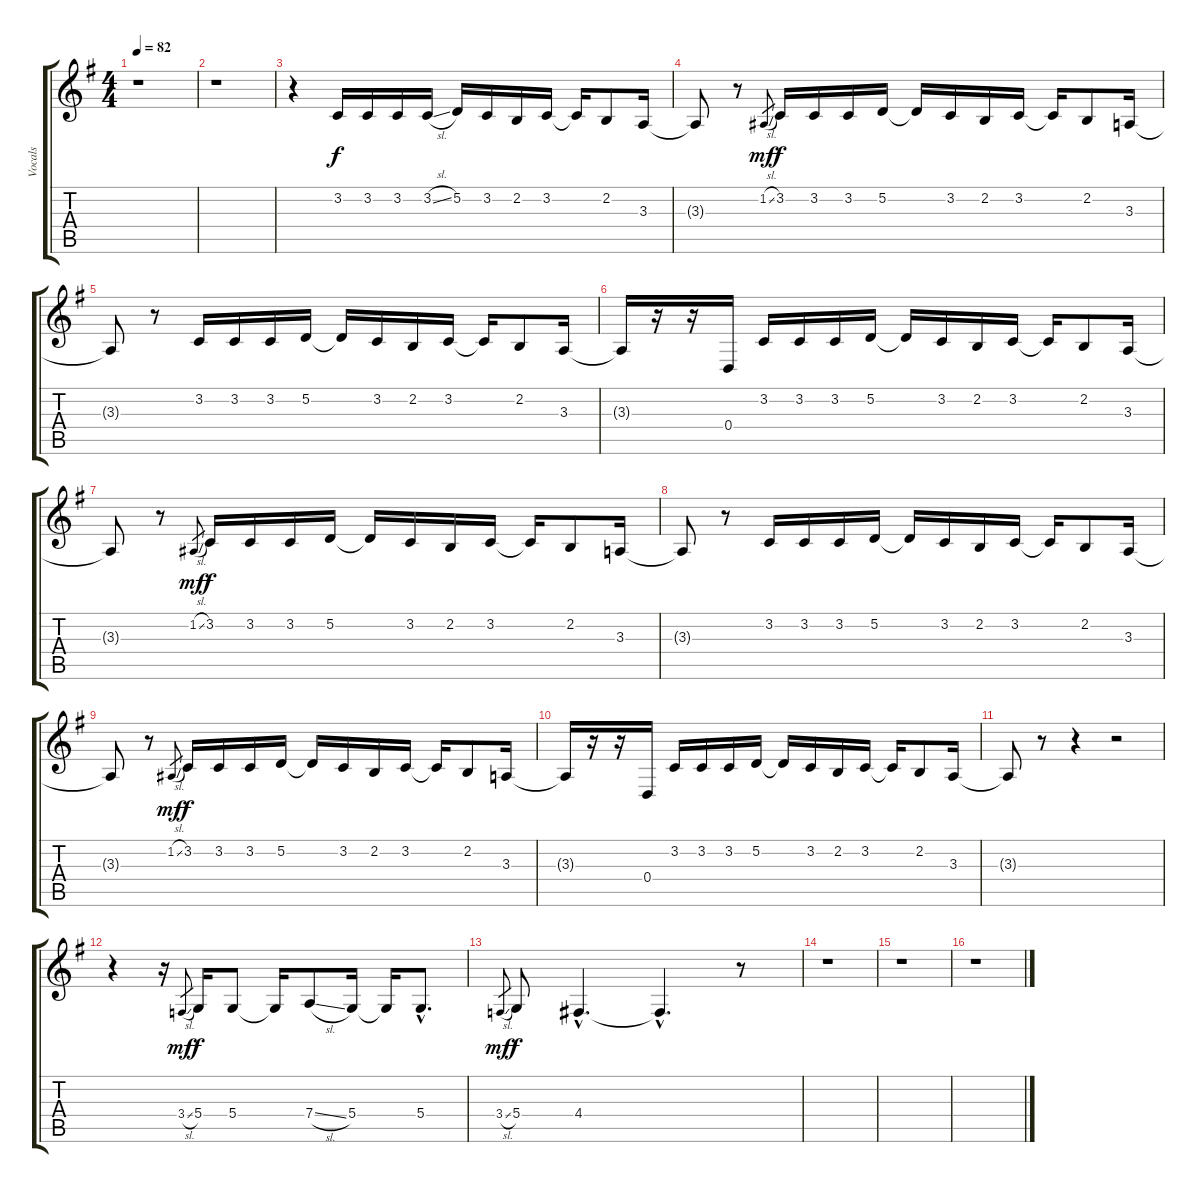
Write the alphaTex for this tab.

\track ("Vocals" "Vocals") {instrument lead6voice}
\staff {score tabs}
\tuning (D4 A3 Gb3 D3 A2 D2) {hide}
\ts (4 4)
\tempo 82
\clef g2
\ks g
r.1{dy f} |
r.1 |
r.4 3.2.16 3.2.16 3.2.16 3.2{sl}.16 5.2.16 3.2.16 2.2.16 3.2.16 3.2{t}.16 2.2.8 3.3.16 |
3.3{t}.8 r.8 1.2{sl}.8{gr dy mf} 3.2.16{dy f} 3.2.16 3.2.16 5.2.16 5.2{t}.16 3.2.16 2.2.16 3.2.16 3.2{t}.16 2.2.8 3.3.16 |
3.3{t}.8 r.8 3.2.16 3.2.16 3.2.16 5.2.16 5.2{t}.16 3.2.16 2.2.16 3.2.16 3.2{t}.16 2.2.8 3.3.16 |
3.3{t}.16 r.16 r.16 0.4.16 3.2.16 3.2.16 3.2.16 5.2.16 5.2{t}.16 3.2.16 2.2.16 3.2.16 3.2{t}.16 2.2.8 3.3.16 |
3.3{t}.8 r.8 1.2{sl}.8{gr dy mf} 3.2.16{dy f} 3.2.16 3.2.16 5.2.16 5.2{t}.16 3.2.16 2.2.16 3.2.16 3.2{t}.16 2.2.8 3.3.16 |
3.3{t}.8 r.8 3.2.16 3.2.16 3.2.16 5.2.16 5.2{t}.16 3.2.16 2.2.16 3.2.16 3.2{t}.16 2.2.8 3.3.16 |
3.3{t}.8 r.8 1.2{sl}.8{gr dy mf} 3.2.16{dy f} 3.2.16 3.2.16 5.2.16 5.2{t}.16 3.2.16 2.2.16 3.2.16 3.2{t}.16 2.2.8 3.3.16 |
3.3{t}.16 r.16 r.16 0.4.16 3.2.16 3.2.16 3.2.16 5.2.16 5.2{t}.16 3.2.16 2.2.16 3.2.16 3.2{t}.16 2.2.8 3.3.16 |
3.3{t}.8 r.8 r.4 r.2 |
r.4 r.16 3.4{sl}.8{gr dy mf} 5.4.16{dy f} 5.4.8 5.4{t}.16 7.4{sl}.8 5.4.16 5.4{t}.16 5.4{hac}.8{d} |
3.4{sl}.8{gr dy mf} 5.4.8{dy f} 4.4{hac}.4{d} 4.4{hac t}.4{d} r.8 |
r.1 |
r.1 |
r.1
